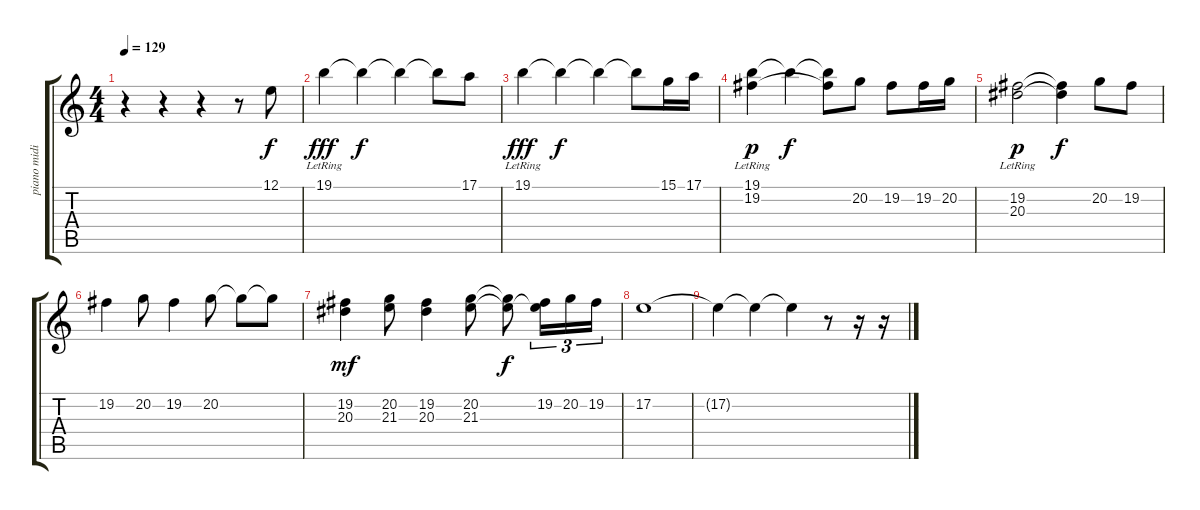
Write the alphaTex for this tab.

\track ("piano midi" "piano midi") {instrument electricgrandpiano}
\staff {score tabs}
\tuning (E4 B3 G3 D3 A2 E2) {hide}
\ts (4 4)
\tempo 129
\clef g2
\ks c
r.4{dy f} r.4 r.4 r.8 12.1.8 |
19.1{lr}.4{dy fff} 19.1{t}.4{dy f} 19.1{t}.4 19.1{t}.8 17.1.8 |
19.1{lr}.4{dy fff} 19.1{t}.4{dy f} 19.1{t}.4 19.1{t}.8 15.1.16 17.1.16 |
(19.1{lr} 19.2{lr}).4{dy p} 19.1{t}.4{dy f} (19.1{t} 19.2{t}).8 20.2.8 19.2.8 19.2.16 20.2.16 |
(19.2{lr} 20.3{lr}).2{dy p} (19.2{t} 20.3{t}).4{dy f} 20.2.8 19.2.8 |
19.2.4 20.2.8 19.2.4 20.2.8 20.2{t}.8 20.2{t}.8 |
(19.2 20.3).4{dy mf} (20.2 21.3).8 (19.2 20.3).4 (20.2 21.3).8 (20.2{t} 21.3{t}).8{dy f} (19.2 21.3{t}).16{tu (3 2)} 20.2.16{tu (3 2)} 19.2.16{tu (3 2)} |
17.2.1 |
17.2{t}.4 17.2{t}.4 17.2{t}.4 r.8 r.16 r.16
